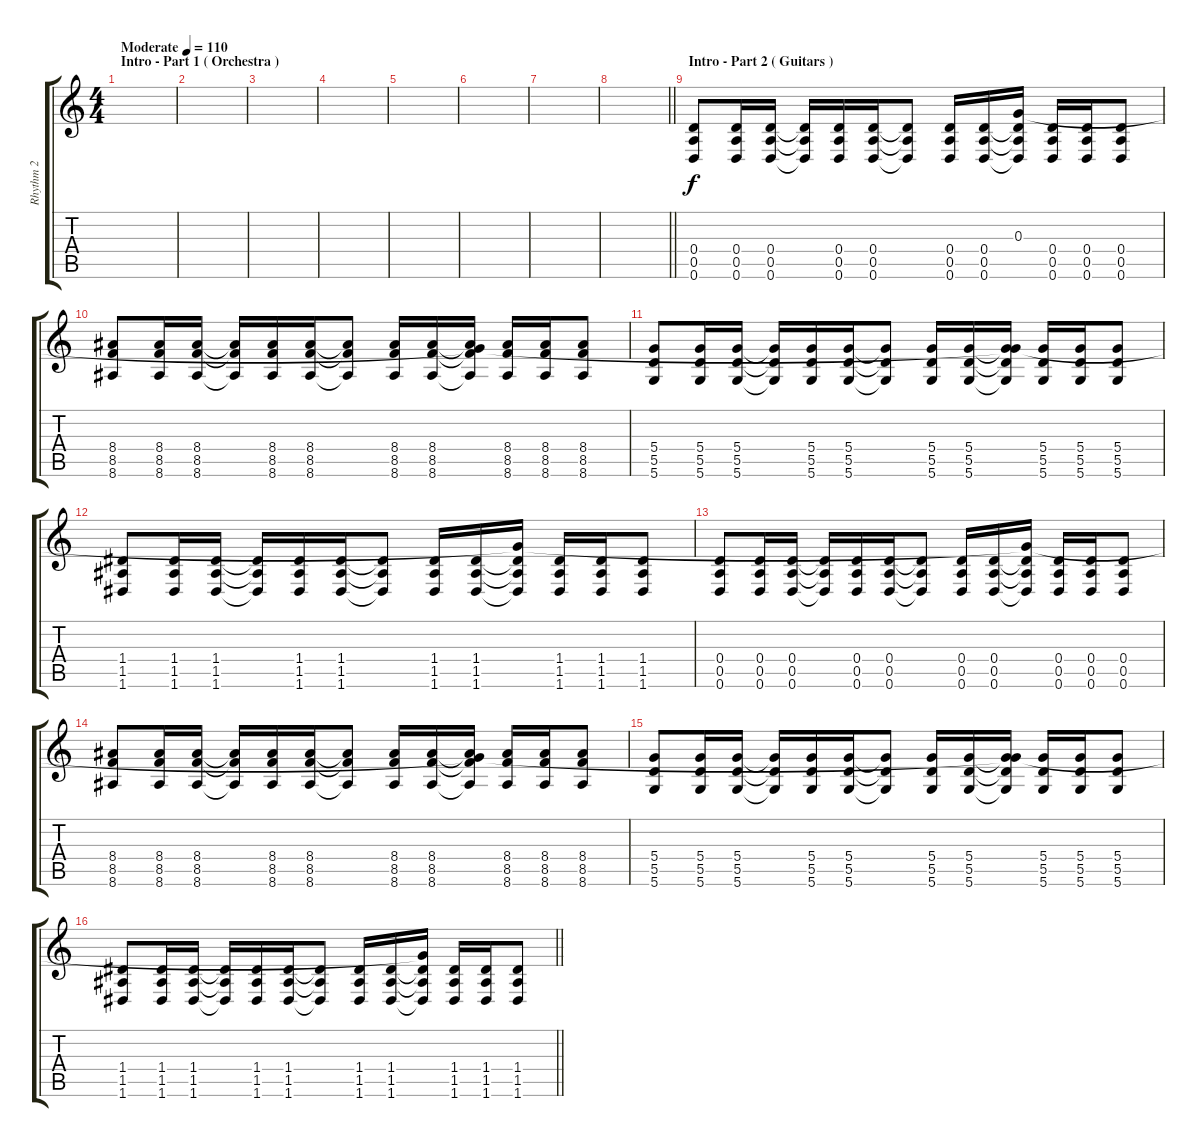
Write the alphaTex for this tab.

\track ("Rhythm 2" "Rhythm 2") {instrument distortionguitar}
\staff {score tabs}
\tuning (E4 B3 G3 D3 A2 D2) {hide}
\ts (4 4)
\section ("" "Intro - Part 1 ( Orchestra )")
\tempo (110 "Moderate")
\clef g2
\ks c
|
|
|
|
|
|
|
\barLineRight lightlight
|
\section ("" "Intro - Part 2 ( Guitars )")
(0.4 0.5 0.6).8 (0.4 0.5 0.6).16 (0.4 0.5 0.6).16 (0.4{t} 0.5{t} 0.6{t}).16 (0.4 0.5 0.6).16 (0.4 0.5 0.6).16 (0.4{t} 0.5{t} 0.6{t}).8 (0.4 0.5 0.6).16 (0.4 0.5 0.6).16 (0.3 0.4{t} 0.5{t} 0.6{t}).16 (0.4 0.5 0.6).16 (0.4 0.5 0.6).16 (0.4 0.5 0.6).8 |
(8.4 8.5 8.6).8 (8.4 8.5 8.6).16 (8.4 8.5 8.6).16 (8.4{t} 8.5{t} 8.6{t}).16 (8.4 8.5 8.6).16 (8.4 8.5 8.6).16 (8.4{t} 8.5{t} 8.6{t}).8 (8.4 8.5 8.6).16 (8.4 8.5 8.6).16 (0.3{t} 8.4{t} 8.5{t} 8.6{t}).16 (8.4 8.5 8.6).16 (8.4 8.5 8.6).16 (8.4 8.5 8.6).8 |
(5.4 5.5 5.6).8 (5.4 5.5 5.6).16 (5.4 5.5 5.6).16 (5.4{t} 5.5{t} 5.6{t}).16 (5.4 5.5 5.6).16 (5.4 5.5 5.6).16 (5.4{t} 5.5{t} 5.6{t}).8 (5.4 5.5 5.6).16 (5.4 5.5 5.6).16 (0.3{t} 5.4{t} 5.5{t} 5.6{t}).16 (5.4 5.5 5.6).16 (5.4 5.5 5.6).16 (5.4 5.5 5.6).8 |
(1.4 1.5 1.6).8 (1.4 1.5 1.6).16 (1.4 1.5 1.6).16 (1.4{t} 1.5{t} 1.6{t}).16 (1.4 1.5 1.6).16 (1.4 1.5 1.6).16 (1.4{t} 1.5{t} 1.6{t}).8 (1.4 1.5 1.6).16 (1.4 1.5 1.6).16 (0.3{t} 1.4{t} 1.5{t} 1.6{t}).16 (1.4 1.5 1.6).16 (1.4 1.5 1.6).16 (1.4 1.5 1.6).8 |
(0.4 0.5 0.6).8 (0.4 0.5 0.6).16 (0.4 0.5 0.6).16 (0.4{t} 0.5{t} 0.6{t}).16 (0.4 0.5 0.6).16 (0.4 0.5 0.6).16 (0.4{t} 0.5{t} 0.6{t}).8 (0.4 0.5 0.6).16 (0.4 0.5 0.6).16 (0.3{t} 0.4{t} 0.5{t} 0.6{t}).16 (0.4 0.5 0.6).16 (0.4 0.5 0.6).16 (0.4 0.5 0.6).8 |
(8.4 8.5 8.6).8 (8.4 8.5 8.6).16 (8.4 8.5 8.6).16 (8.4{t} 8.5{t} 8.6{t}).16 (8.4 8.5 8.6).16 (8.4 8.5 8.6).16 (8.4{t} 8.5{t} 8.6{t}).8 (8.4 8.5 8.6).16 (8.4 8.5 8.6).16 (0.3{t} 8.4{t} 8.5{t} 8.6{t}).16 (8.4 8.5 8.6).16 (8.4 8.5 8.6).16 (8.4 8.5 8.6).8 |
(5.4 5.5 5.6).8 (5.4 5.5 5.6).16 (5.4 5.5 5.6).16 (5.4{t} 5.5{t} 5.6{t}).16 (5.4 5.5 5.6).16 (5.4 5.5 5.6).16 (5.4{t} 5.5{t} 5.6{t}).8 (5.4 5.5 5.6).16 (5.4 5.5 5.6).16 (0.3{t} 5.4{t} 5.5{t} 5.6{t}).16 (5.4 5.5 5.6).16 (5.4 5.5 5.6).16 (5.4 5.5 5.6).8 |
\barLineRight lightlight
(1.4 1.5 1.6).8 (1.4 1.5 1.6).16 (1.4 1.5 1.6).16 (1.4{t} 1.5{t} 1.6{t}).16 (1.4 1.5 1.6).16 (1.4 1.5 1.6).16 (1.4{t} 1.5{t} 1.6{t}).8 (1.4 1.5 1.6).16 (1.4 1.5 1.6).16 (0.3{t} 1.4{t} 1.5{t} 1.6{t}).16 (1.4 1.5 1.6).16 (1.4 1.5 1.6).16 (1.4 1.5 1.6).8
